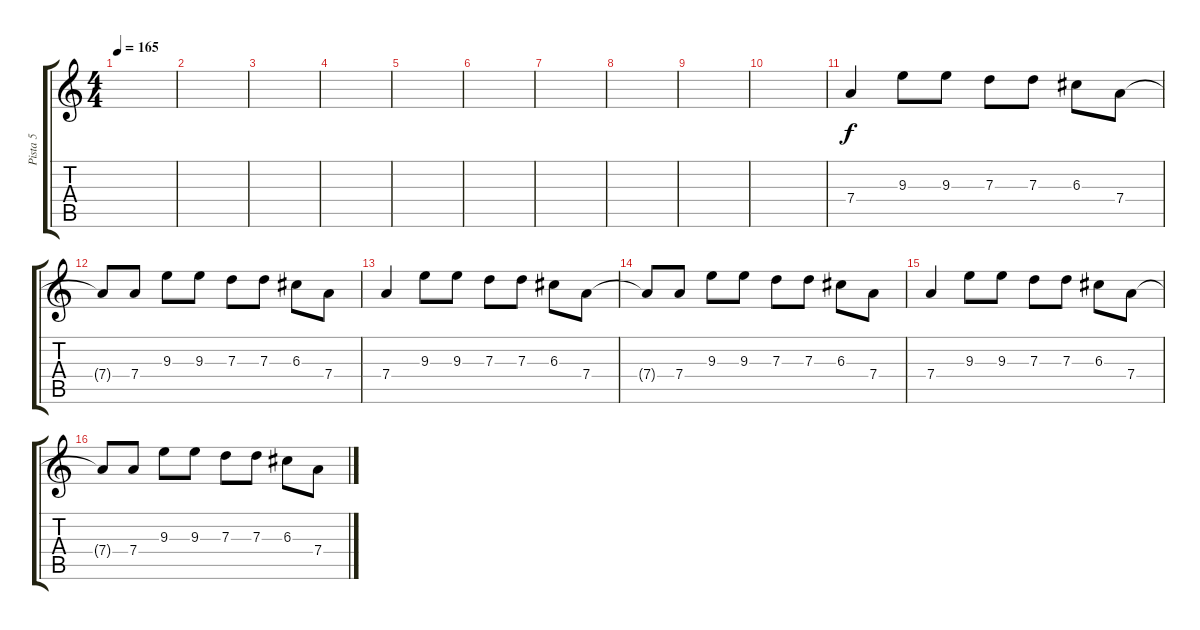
\track ("Pista 5" "Pista 5") {instrument electricguitarclean}
\staff {score tabs}
\tuning (E4 B3 G3 D3 A2 E2) {hide}
\ts (4 4)
\tempo 165
\clef g2
\ks c
|
|
|
|
|
|
|
|
|
|
7.4.4 9.3.8 9.3.8 7.3.8 7.3.8 6.3.8 7.4.8 |
7.4{t}.8 7.4.8 9.3.8 9.3.8 7.3.8 7.3.8 6.3.8 7.4.8 |
7.4.4 9.3.8 9.3.8 7.3.8 7.3.8 6.3.8 7.4.8 |
7.4{t}.8 7.4.8 9.3.8 9.3.8 7.3.8 7.3.8 6.3.8 7.4.8 |
7.4.4 9.3.8 9.3.8 7.3.8 7.3.8 6.3.8 7.4.8 |
7.4{t}.8 7.4.8 9.3.8 9.3.8 7.3.8 7.3.8 6.3.8 7.4.8
